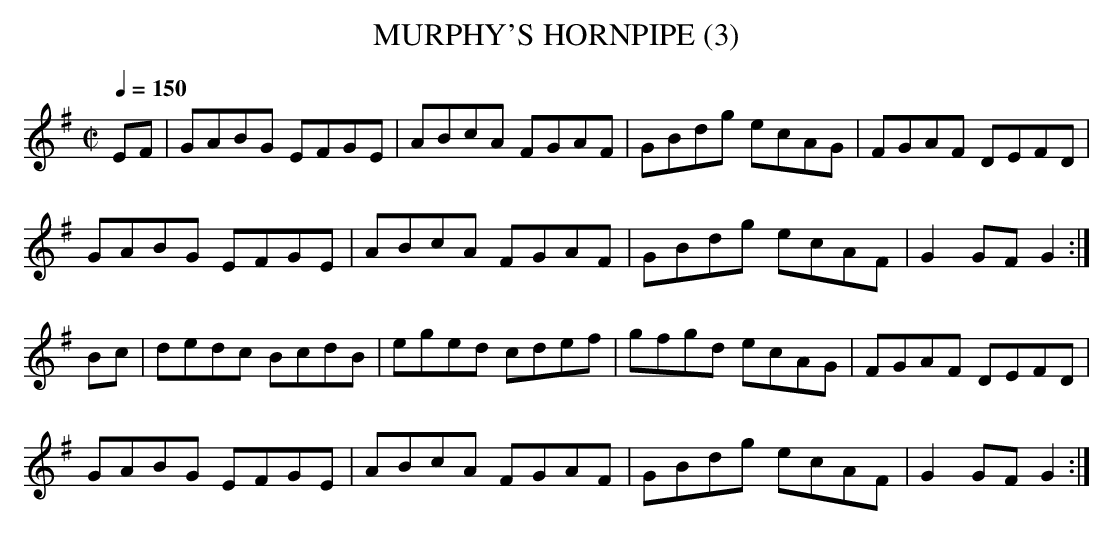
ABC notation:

X:1
T:MURPHY'S HORNPIPE (3)
Q:1/4=150
M:C|
L:1/8
K:G
EF|GABG EFGE|ABcA FGAF|GBdg ecAG|FGAF DEFD|
GABG EFGE|ABcA FGAF|GBdg ecAF|G2GF G2:|
Bc|dedc BcdB|eged cdef|gfgd ecAG|FGAF DEFD|
GABG EFGE|ABcA FGAF|GBdg ecAF|G2GF G2:|
